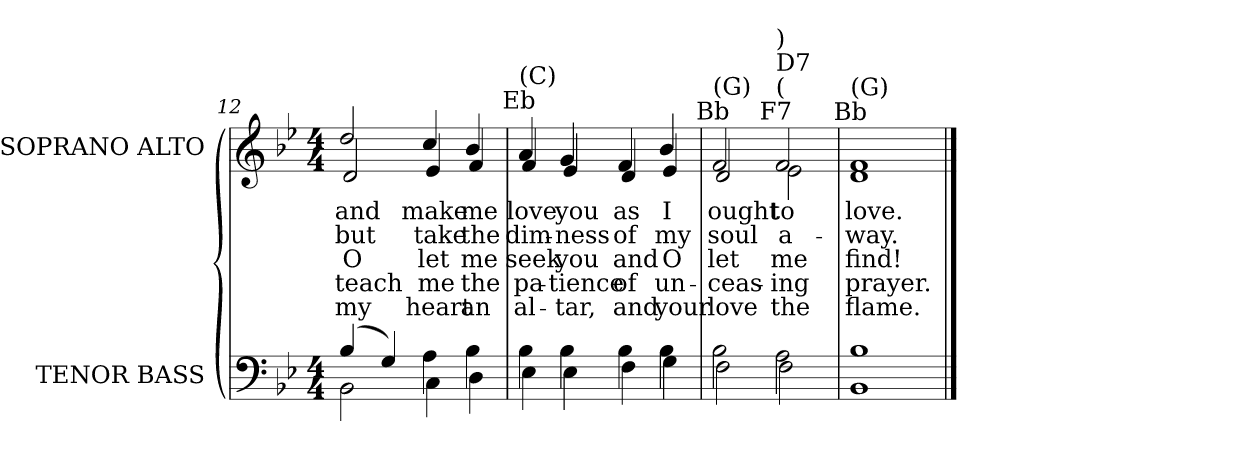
**kern	**kern	**text	**text	**text	**text	**text
*part2	*part1	*part1	*part1	*part1	*part1	*part1
*staff2	*staff1	*staff1	*staff1	*staff1	*staff1	*staff1
*I"TENOR BASS	*I"SOPRANO ALTO	*	*	*	*	*
*I'T. B.	*I'S. A.	*	*	*	*	*
!!LO:LB:g=z
*clefF4	*clefG2	*	*	*	*	*
*k[b-e-]	*k[b-e-]	*	*	*	*	*
*B-:	*B-:	*	*	*	*	*
*M4/4	*M4/4	*	*	*	*	*
=12	=12	=12	=12	=12	=12	=12
*^	*	*	*	*	*	*
!	!	!LO:TX:a:cj:t=Bb	!	!	!	!	!
!	!	!LO:TX:t=(G)	!	!	!	!	!
!	!	!	!LO:LY:b:color=#000000	!LO:LY:b:color=#000000	!LO:LY:b:color=#000000	!LO:LY:b:color=#000000	!LO:LY:b:color=#000000
*	*	*^	*	*	*	*	*
(4B-i/	2BB-i\	2ddi/	2di/	and	but	O	teach	my
4Gi/)	.	.	.	.	.	.	.	.
!	!	!	!	!LO:LY:b:color=#000000	!LO:LY:b:color=#000000	!LO:LY:b:color=#000000	!LO:LY:b:color=#000000	!LO:LY:b:color=#000000
4Ai\	4Ci\	4cci/	4e-i/	make	take	let	me	heart
!	!	!	!	!LO:LY:b:color=#000000	!LO:LY:b:color=#000000	!LO:LY:b:color=#000000	!LO:LY:b:color=#000000	!LO:LY:b:color=#000000
4B-i\	4Di\	4b-i/	4fi/	me	the	me	the	an
=13	=13	=13	=13	=13	=13	=13	=13	=13
!	!	!LO:TX:a:cj:t=Eb	!	!	!	!	!	!
!	!	!LO:TX:t=(C)	!	!	!	!	!	!
!	!	!	!	!LO:LY:b:color=#000000	!LO:LY:b:color=#000000	!LO:LY:b:color=#000000	!LO:LY:b:color=#000000	!LO:LY:b:color=#000000
4B-i\	4E-i\	4ai/	4fi/	love	dim-	seek	pa-	al-
!	!	!	!	!LO:LY:b:color=#000000	!LO:LY:b:color=#000000	!LO:LY:b:color=#000000	!LO:LY:b:color=#000000	!LO:LY:b:color=#000000
4B-i\	4E-i\	4gi/	4e-i/	you	-ness	you	-tience	-tar,
!	!	!	!	!LO:LY:b:color=#000000	!LO:LY:b:color=#000000	!LO:LY:b:color=#000000	!LO:LY:b:color=#000000	!LO:LY:b:color=#000000
4B-i\	4Fi\	4fi/	4di/	as	of	and	of	and
!	!	!	!	!LO:LY:b:color=#000000	!LO:LY:b:color=#000000	!LO:LY:b:color=#000000	!LO:LY:b:color=#000000	!LO:LY:b:color=#000000
4B-i\	4Gi\	4b-i/	4e-i/	I	my	O	un-	your
=14	=14	=14	=14	=14	=14	=14	=14	=14
!	!	!LO:TX:a:cj:t=Bb	!	!	!	!	!	!
!	!	!LO:TX:t=(G)	!	!	!	!	!	!
!	!	!	!	!LO:LY:b:color=#000000	!LO:LY:b:color=#000000	!LO:LY:b:color=#000000	!LO:LY:b:color=#000000	!LO:LY:b:color=#000000
2B-i\	2Fi\	2fi/	2di/	ought	soul	let	-ceas-	love
!	!	!LO:TX:a:cj:t=F7	!	!	!	!	!	!
!	!	!LO:TX:t=(	!	!	!	!	!	!
!	!	!LO:TX:t=D7	!	!	!	!	!	!
!	!	!LO:TX:t=)	!	!	!	!	!	!
!	!	!	!	!LO:LY:b:color=#000000	!LO:LY:b:color=#000000	!LO:LY:b:color=#000000	!LO:LY:b:color=#000000	!LO:LY:b:color=#000000
2Ai\	2Fi\	2fi/	2e-i\	to	a-	me	-ing	the
=15	=15	=15	=15	=15	=15	=15	=15	=15
!	!	!LO:TX:a:cj:t=Bb	!	!	!	!	!	!
!	!	!LO:TX:t=(G)	!	!	!	!	!	!
!	!	!	!	!LO:LY:b:color=#000000	!LO:LY:b:color=#000000	!LO:LY:b:color=#000000	!LO:LY:b:color=#000000	!LO:LY:b:color=#000000
1B-i	1BB-i	1fi	1di	love.	-way.	find!	prayer.	flame.
*v	*v	*	*	*	*	*	*	*
*	*v	*v	*	*	*	*	*
==	==	==	==	==	==	==
*-	*-	*-	*-	*-	*-	*-
